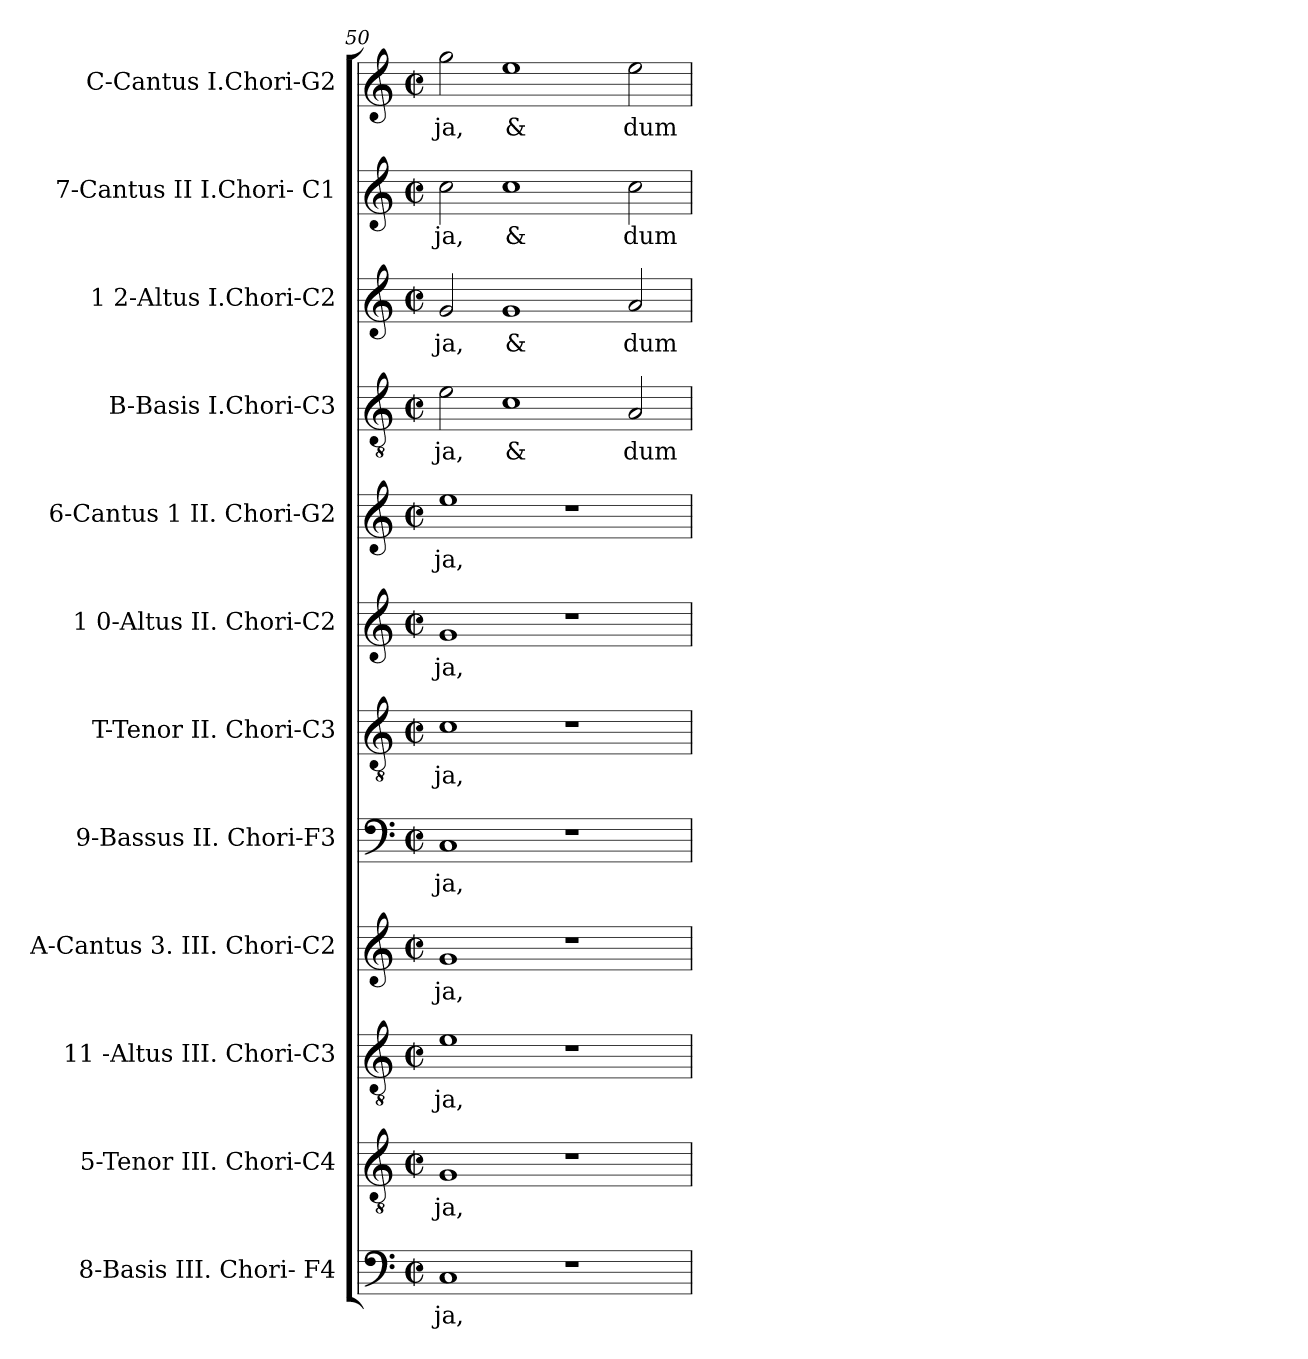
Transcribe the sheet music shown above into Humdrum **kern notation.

**kern	**text	**kern	**text	**kern	**text	**kern	**text	**kern	**text	**kern	**text	**kern	**text	**kern	**text	**kern	**text	**kern	**text	**kern	**text	**kern	**text
*part12	*part12	*part11	*part11	*part10	*part10	*part9	*part9	*part8	*part8	*part7	*part7	*part6	*part6	*part5	*part5	*part4	*part4	*part3	*part3	*part2	*part2	*part1	*part1
*staff12	*staff12	*staff11	*staff11	*staff10	*staff10	*staff9	*staff9	*staff8	*staff8	*staff7	*staff7	*staff6	*staff6	*staff5	*staff5	*staff4	*staff4	*staff3	*staff3	*staff2	*staff2	*staff1	*staff1
*I"8-Basis  III. Chori- F4	*	*I"5-Tenor  III. Chori-C4	*	*I"11 -Altus  III. Chori-C3	*	*I"A-Cantus 3.  III. Chori-C2	*	*I"9-Bassus  II. Chori-F3	*	*I"T-Tenor  II. Chori-C3	*	*I"1 0-Altus  II. Chori-C2	*	*I"6-Cantus 1  II. Chori-G2	*	*I"B-Basis  I.Chori-C3	*	*I"1 2-Altus  I.Chori-C2	*	*I"7-Cantus II  I.Chori- C1	*	*I"C-Cantus  I.Chori-G2	*
*	*	*	*	*	*	*I'A	*	*	*	*I'T	*	*	*	*	*	*I'B	*	*	*	*	*	*I'C	*
*clefF4	*	*clefGv2	*	*clefGv2	*	*clefG2	*	*clefF4	*	*clefGv2	*	*clefG2	*	*clefG2	*	*clefGv2	*	*clefG2	*	*clefG2	*	*clefG2	*
*k[]	*	*k[]	*	*k[]	*	*k[]	*	*k[]	*	*k[]	*	*k[]	*	*k[]	*	*k[]	*	*k[]	*	*k[]	*	*k[]	*
*C:	*	*C:	*	*C:	*	*C:	*	*C:	*	*C:	*	*C:	*	*C:	*	*C:	*	*C:	*	*C:	*	*C:	*
*M2/2	*	*M2/2	*	*M2/2	*	*M2/2	*	*M2/2	*	*M2/2	*	*M2/2	*	*M2/2	*	*M2/2	*	*M2/2	*	*M2/2	*	*M2/2	*
*met(c|)	*	*met(c|)	*	*met(c|)	*	*met(c|)	*	*met(c|)	*	*met(c|)	*	*met(c|)	*	*met(c|)	*	*met(c|)	*	*met(c|)	*	*met(c|)	*	*met(c|)	*
=50	=50	=50	=50	=50	=50	=50	=50	=50	=50	=50	=50	=50	=50	=50	=50	=50	=50	=50	=50	=50	=50	=50	=50
!	!LO:LY:b:cj	!	!LO:LY:b:cj	!	!LO:LY:b:cj	!	!LO:LY:b:cj	!	!LO:LY:b:cj	!	!LO:LY:b:cj	!	!LO:LY:b:cj	!	!LO:LY:b:cj	!	!LO:LY:b:cj	!	!LO:LY:b:cj	!	!LO:LY:b:cj	!	!LO:LY:b:cj
1C	-ja,	1G	-ja,	1e	-ja,	1g	-ja,	1C	-ja,	1c	-ja,	1g	-ja,	1ee	-ja,	2e\	-ja,	2g/	-ja,	2cc\	-ja,	2gg\	-ja,
!	!	!	!	!	!	!	!	!	!	!	!	!	!	!	!	!	!LO:LY:b:cj	!	!LO:LY:b:cj	!	!LO:LY:b:cj	!	!LO:LY:b:cj
.	.	.	.	.	.	.	.	.	.	.	.	.	.	.	.	1c	&	1g	&	1cc	&	1ee	&
1r	.	1r	.	1r	.	1r	.	1r	.	1r	.	1r	.	1r	.	.	.	.	.	.	.	.	.
!	!	!	!	!	!	!	!	!	!	!	!	!	!	!	!	!	!LO:LY:b:cj	!	!LO:LY:b:cj	!	!LO:LY:b:cj	!	!LO:LY:b:cj
.	.	.	.	.	.	.	.	.	.	.	.	.	.	.	.	2A/	dum	2a/	dum	2cc\	dum	2ee\	dum
=	=	=	=	=	=	=	=	=	=	=	=	=	=	=	=	=	=	=	=	=	=	=	=
*-	*-	*-	*-	*-	*-	*-	*-	*-	*-	*-	*-	*-	*-	*-	*-	*-	*-	*-	*-	*-	*-	*-	*-
